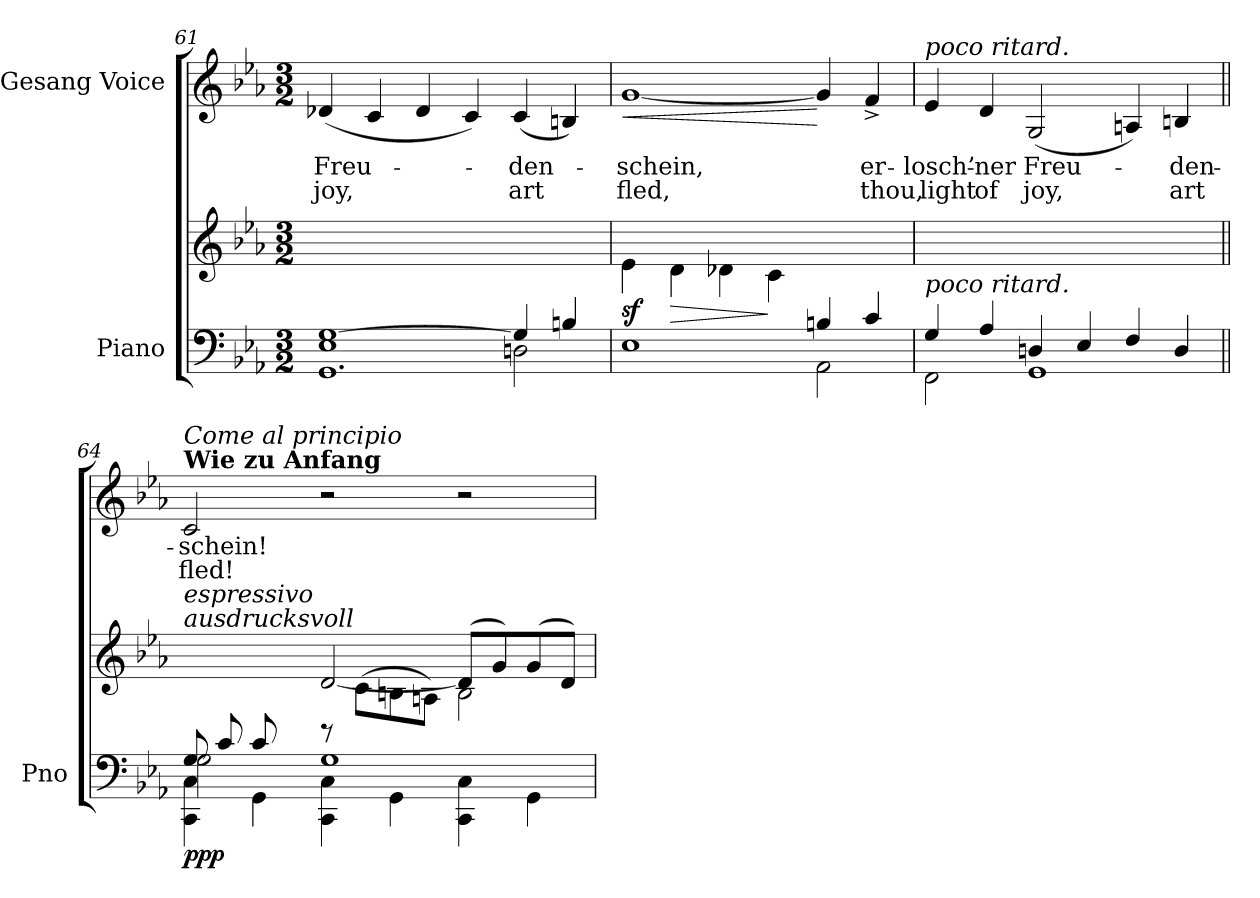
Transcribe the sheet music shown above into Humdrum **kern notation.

**kern	**kern	**dynam	**kern	**text	**text	**dynam
*part2	*part2	*part2	*part1	*part1	*part1	*part1
*staff3	*staff2	*staff2/3	*staff1	*staff1	*staff1	*staff1
*I"Piano	*	*	*I"Gesang Voice	*	*	*
*I'Pno	*	*	*	*	*	*
!!LO:LB:g=z
*clefF4	*clefG2	*	*clefG2	*	*	*
*k[b-e-a-]	*k[b-e-a-]	*	*k[b-e-a-]	*	*	*
*M3/2	*M3/2	*	*M3/2	*	*	*
=61	=61	=61	=61	=61	=61	=61
*^	*	*	*	*	*	*
*	*^	*	*	*	*	*	*
!	!	!	!	!	!	!LO:LY:b	!LO:LY:b	!
[1G	1E-	1.GG	1.ryy	.	(<4d-X/	Freu-	joy,	.
.	.	.	.	.	4c/	.	.	.
.	.	.	.	.	4d-/	.	.	.
.	.	.	.	.	4c/)	.	.	.
!	!	!	!	!	!	!LO:LY:b	!LO:LY:b	!
4G/]	2Dn\	.	.	.	(<4c/	-den-	art	.
4Bn/	.	.	.	.	4Bn/)	.	.	.
*	*v	*v	*	*	*	*	*	*
=62	=62	=62	=62	=62	=62	=62	=62
!	!	!	!LO:DY:a=2	!	!LO:LY:b	!LO:LY:b	!LO:HP:b
1ryy	1E-	4e-\	sf	[1g	-schein,	fled,	<
!	!	!	!LO:HP:b	!	!	!	!
.	.	4d\	>	.	.	.	.
.	.	4d-X\	.	.	.	.	.
.	.	4c\	]	.	.	.	.
4Bn/	2AA-\	2ryy	.	4g/]	.	.	[
!	!	!	!	!	!LO:LY:b	!LO:LY:b	!
4c/	.	.	.	4f^/	er-	thou,	.
=63	=63	=63	=63	=63	=63	=63	=63
*	*	*	*	*MM66	*	*	*
!	!	!	!	!LO:TX:a:i:t=poco ritard.	!	!	!
!LO:TX:a:i:t=poco ritard.	!	!	!	!	!	!	!
!	!	!	!	!	!LO:LY:b	!LO:LY:b	!
4G/	2FF\	1.ryy	.	4e-/	-losch’-	light	.
*	*	*	*	*MM64	*	*	*
!	!	!	!	!	!LO:LY:b	!LO:LY:b	!
4A-/	.	.	.	4d/	-ner	of	.
*	*	*	*	*MM62	*	*	*
!	!	!	!	!	!LO:LY:b	!LO:LY:b	!
4Dn/	1GG	.	.	(<2G/	Freu-	joy,	.
4E-/	.	.	.	.	.	.	.
*	*	*	*	*MM60	*	*	*
4F/	.	.	.	4An/)	.	.	.
*	*	*	*	*MM58	*	*	*
!	!	!	!	!	!LO:LY:b	!LO:LY:b	!
4D/	.	.	.	4Bn/	-den-	art	.
*v	*v	*	*	*	*	*	*
!!LO:LB:g=z
=64||	=64||	=64||	=64||	=64||	=64||	=64||
*	*	*	*MM52	*	*	*
*^	*^	*	*	*	*	*
*	*^	*	*	*	*	*	*	*
!	!	!	!	!	!	!LO:TX:B:t=Wie zu Anfang	!	!	!
!	!	!	!	!	!	!LO:TX:a:i:t=Come al principio	!	!	!
!	!	!	!LO:TX:a:i:t=ausdrucksvoll	!	!	!	!	!	!
!	!	!	!LO:TX:a:i:t=espressivo	!	!	!	!	!	!
!	!	!	!	!	!LO:DY:b=2	!	!LO:LY:b	!LO:LY:b	!
!	!	!	!	!	!LO:DY:n=1:b	!	!	!	!
8G/L	2G\	4CC\ 4C\	4.ryy	2ryy	pp p	2c/	-schein!	fled!	.
8c/	.	.	.	.	.	.	.	.	.
(>8c/	.	4GG\	.	.	.	.	.	.	.
1ryy	.	.	8d\J)	.	.	.	.	.	.
.	1G	4CC\ 4C\	8rBB	[2d/	.	2r	.	.	.
.	.	.	(<8c\L	.	.	.	.	.	.
.	.	4GG\	8Bn\	.	.	.	.	.	.
.	.	.	8An\J)	.	.	.	.	.	.
.	.	4CC\ 4C\	(>8d/L]	2B\	.	2r	.	.	.
.	.	.	8g/)	.	.	.	.	.	.
.	.	4GG\	(>8g/	.	.	.	.	.	.
8ryy	.	.	8d/J)	.	.	.	.	.	.
*v	*v	*v	*	*	*	*	*	*	*
*	*v	*v	*	*	*	*	*
=	=	=	=	=	=	=
*-	*-	*-	*-	*-	*-	*-
